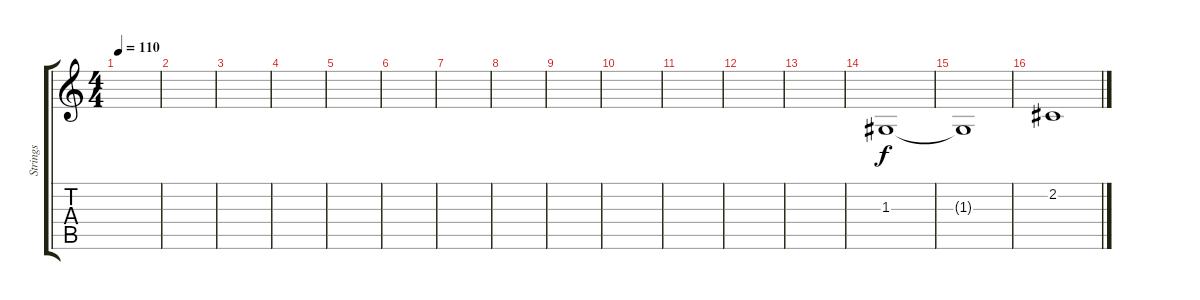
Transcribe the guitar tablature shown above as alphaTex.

\track ("Strings" "Strings") {instrument stringensemble1}
\staff {score tabs}
\tuning (E4 B3 G3 D3 A2 E2) {hide}
\ts (4 4)
\tempo 110
\clef g2
\ks c
|
|
|
|
|
|
|
|
|
|
|
|
|
1.3.1 |
1.3{t}.1 |
2.2.1
